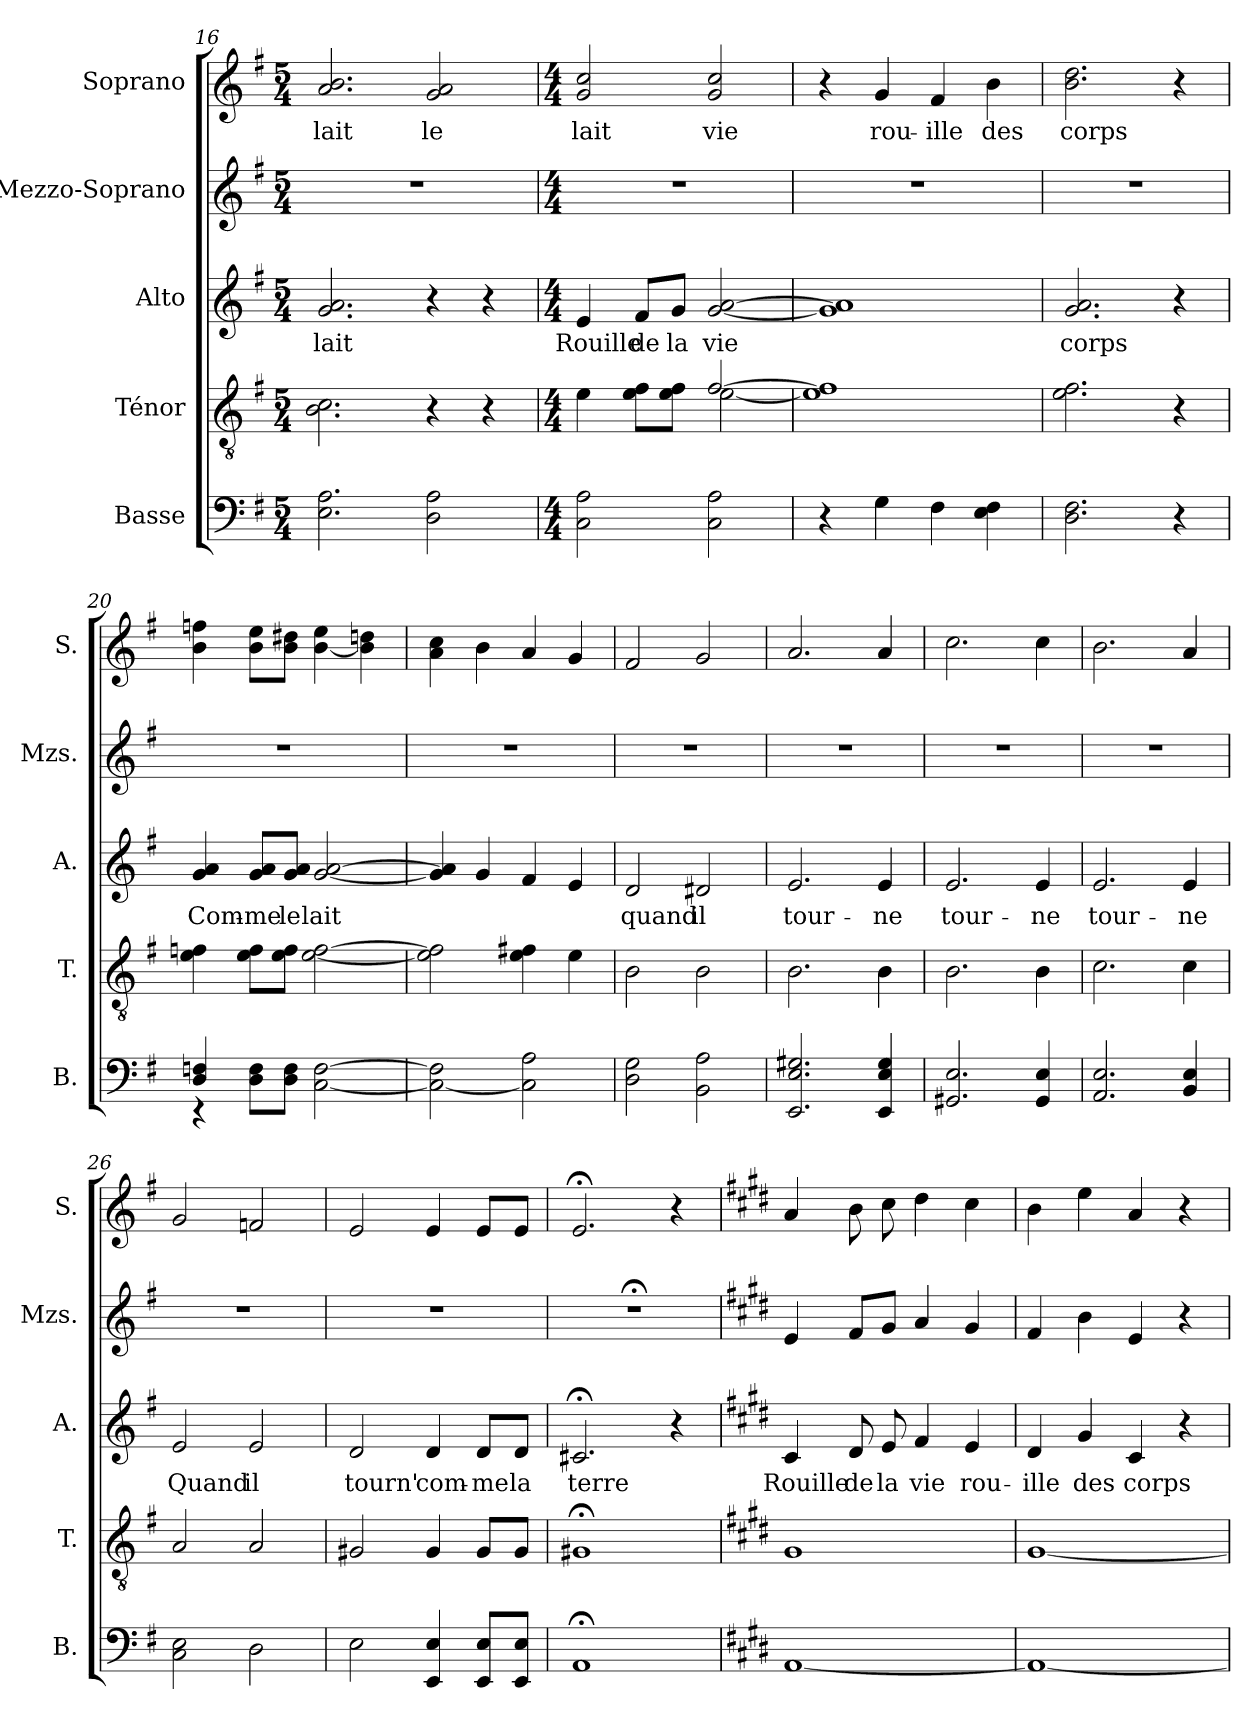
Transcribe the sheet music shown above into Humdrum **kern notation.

**kern	**kern	**kern	**text	**kern	**kern	**text
*part5	*part4	*part3	*part3	*part2	*part1	*part1
*staff5	*staff4	*staff3	*staff3	*staff2	*staff1	*staff1
*I"Basse	*I"Ténor	*I"Alto	*	*I"Mezzo-Soprano	*I"Soprano	*
*I'B.	*I'T.	*I'A.	*	*I'Mzs.	*I'S.	*
!!LO:PB:g=z
*clefF4	*clefGv2	*clefG2	*	*clefG2	*clefG2	*
*k[f#]	*k[f#]	*k[f#]	*	*k[f#]	*k[f#]	*
*M5/4	*M5/4	*M5/4	*	*M5/4	*M5/4	*
=16	=16	=16	=16	=16	=16	=16
!	!	!	!LO:LY:b	!	!	!LO:LY:b
2.E\ 2.A\	2.B\ 2.c\	2.g/ 2.a/	lait	4%5r	2.a/ 2.b/	lait
!	!	!	!	!	!	!LO:LY:b
2D\ 2A\	4r	4r	.	.	2g/ 2a/	le
.	4r	4r	.	.	.	.
=17	=17	=17	=17	=17	=17	=17
*M4/4	*M4/4	*M4/4	*	*M4/4	*M4/4	*
*	*^	*	*	*	*	*
!	!	!	!	!LO:LY:b	!	!	!LO:LY:b
2C\ 2A\	4e\	2ryy	4e/	Rouille	1r	2g/ 2cc/	lait
!	!	!	!	!LO:LY:b	!	!	!
.	8e\ 8f#\L	.	8f#/L	de	.	.	.
!	!	!	!	!LO:LY:b	!	!	!
.	8e\ 8f#\J	.	8g/J	la	.	.	.
!	!	!	!	!LO:LY:b	!	!	!LO:LY:b
2C\ 2A\	[2f#/	[2e\	[2g/ [2a/	vie	.	2g/ 2cc/	vie
*	*v	*v	*	*	*	*	*
=18	=18	=18	=18	=18	=18	=18
4r	1e] 1f#]	1g] 1a]	.	1r	4r	.
!	!	!	!	!	!	!LO:LY:b
4G\	.	.	.	.	4g/	rou-
!	!	!	!	!	!	!LO:LY:b
4F#\	.	.	.	.	4f#/	-ille
!	!	!	!	!	!	!LO:LY:b
4E\ 4F#\	.	.	.	.	4b\	des
=19	=19	=19	=19	=19	=19	=19
!	!	!	!LO:LY:b	!	!	!LO:LY:b
2.D\ 2.F#\	2.e\ 2.f#\	2.g/ 2.a/	corps	1r	2.b\ 2.dd\	corps
4r	4r	4r	.	.	4r	.
=20	=20	=20	=20	=20	=20	=20
*^	*	*	*	*	*	*
!	!	!	!	!LO:LY:b	!	!	!
4D/ 4Fn/	4r	4e\ 4fn\	4g/ 4a/	Com-	1r	4b\ 4ffn\	.
!	!	!	!	!LO:LY:b	!	!	!
8D\ 8F\L	2.ryy	8e\ 8f\L	8g/ 8a/L	-me	.	8b\ 8ee\L	.
!	!	!	!	!LO:LY:b	!	!	!
8D\ 8F\J	.	8e\ 8f\J	8g/ 8a/J	le	.	8b\ 8dd#X\J	.
!	!	!	!	!LO:LY:b	!	!	!
[2C\ [2F\	.	[2e\ [2f\	[2g/ [2a/	lait	.	[4b\ 4ee\	.
.	.	.	.	.	.	4b\] 4ddn\	.
*v	*v	*	*	*	*	*	*
!!LO:LB:g=z
=21	=21	=21	=21	=21	=21	=21
2C\_ 2F\]	2e\] 2f\]	4g/] 4a/]	.	1r	4a\ 4cc\	.
.	.	4g/	.	.	4b\	.
2C\] 2A\	4e\ 4f#X\	4f#/	.	.	4a/	.
.	4e\	4e/	.	.	4g/	.
=22	=22	=22	=22	=22	=22	=22
!	!	!	!LO:LY:b	!	!	!
2D\ 2G\	2B\	2d/	quand	1r	2f#/	.
!	!	!	!LO:LY:b	!	!	!
2BB\ 2A\	2B\	2d#X/	il	.	2g/	.
=23	=23	=23	=23	=23	=23	=23
!	!	!	!LO:LY:b	!	!	!
2.EE/ 2.E/ 2.G#X/	2.B\	2.e/	tour-	1r	2.a/	.
!	!	!	!LO:LY:b	!	!	!
4EE/ 4E/ 4G#/	4B\	4e/	-ne	.	4a/	.
=24	=24	=24	=24	=24	=24	=24
!	!	!	!LO:LY:b	!	!	!
2.GG#X/ 2.E/	2.B\	2.e/	tour-	1r	2.cc\	.
!	!	!	!LO:LY:b	!	!	!
4GG#/ 4E/	4B\	4e/	-ne	.	4cc\	.
=25	=25	=25	=25	=25	=25	=25
!	!	!	!LO:LY:b	!	!	!
2.AA/ 2.E/	2.c\	2.e/	tour-	1r	2.b\	.
!	!	!	!LO:LY:b	!	!	!
4BB/ 4E/	4c\	4e/	-ne	.	4a/	.
=26	=26	=26	=26	=26	=26	=26
!	!	!	!LO:LY:b	!	!	!
2C\ 2E\	2A/	2e/	Quand	1r	2g/	.
!	!	!	!LO:LY:b	!	!	!
2D\	2A/	2e/	il	.	2fn/	.
=27	=27	=27	=27	=27	=27	=27
!	!	!	!LO:LY:b	!	!	!
2E\	2G#X/	2d/	tourn'	1r	2e/	.
!	!	!	!LO:LY:b	!	!	!
4EE/ 4E/	4G#/	4d/	com-	.	4e/	.
!	!	!	!LO:LY:b	!	!	!
8EE/ 8E/L	8G#/L	8d/L	-me	.	8e/L	.
!	!	!	!LO:LY:b	!	!	!
8EE/ 8E/J	8G#/J	8d/J	la	.	8e/J	.
!!LO:LB:g=z
=28	=28	=28	=28	=28	=28	=28
!	!	!	!LO:LY:b	!	!	!
1AA;<	1G#X;<	2.c#X;</	terre	1r;<	2.e;</	.
.	.	4r	.	.	4r	.
=29	=29	=29	=29	=29	=29	=29
*k[f#c#g#d#]	*k[f#c#g#d#]	*k[f#c#g#d#]	*	*k[f#c#g#d#]	*k[f#c#g#d#]	*
!	!	!	!LO:LY:b	!	!	!
[1AA	1G#	4c#/	Rouille	4e/	4a/	.
!	!	!	!LO:LY:b	!	!	!
.	.	8d#/	de	8f#/L	8b\	.
!	!	!	!LO:LY:b	!	!	!
.	.	8e/	la	8g#/J	8cc#\	.
!	!	!	!LO:LY:b	!	!	!
.	.	4f#/	vie	4a/	4dd#\	.
!	!	!	!LO:LY:b	!	!	!
.	.	4e/	rou-	4g#/	4cc#\	.
=30	=30	=30	=30	=30	=30	=30
!	!	!	!LO:LY:b	!	!	!
1AA_	[1G#	4d#/	-ille	4f#/	4b\	.
!	!	!	!LO:LY:b	!	!	!
.	.	4g#/	des	4b\	4ee\	.
!	!	!	!LO:LY:b	!	!	!
.	.	4c#/	corps	4e/	4a/	.
.	.	4r	.	4r	4r	.
=	=	=	=	=	=	=
*-	*-	*-	*-	*-	*-	*-
